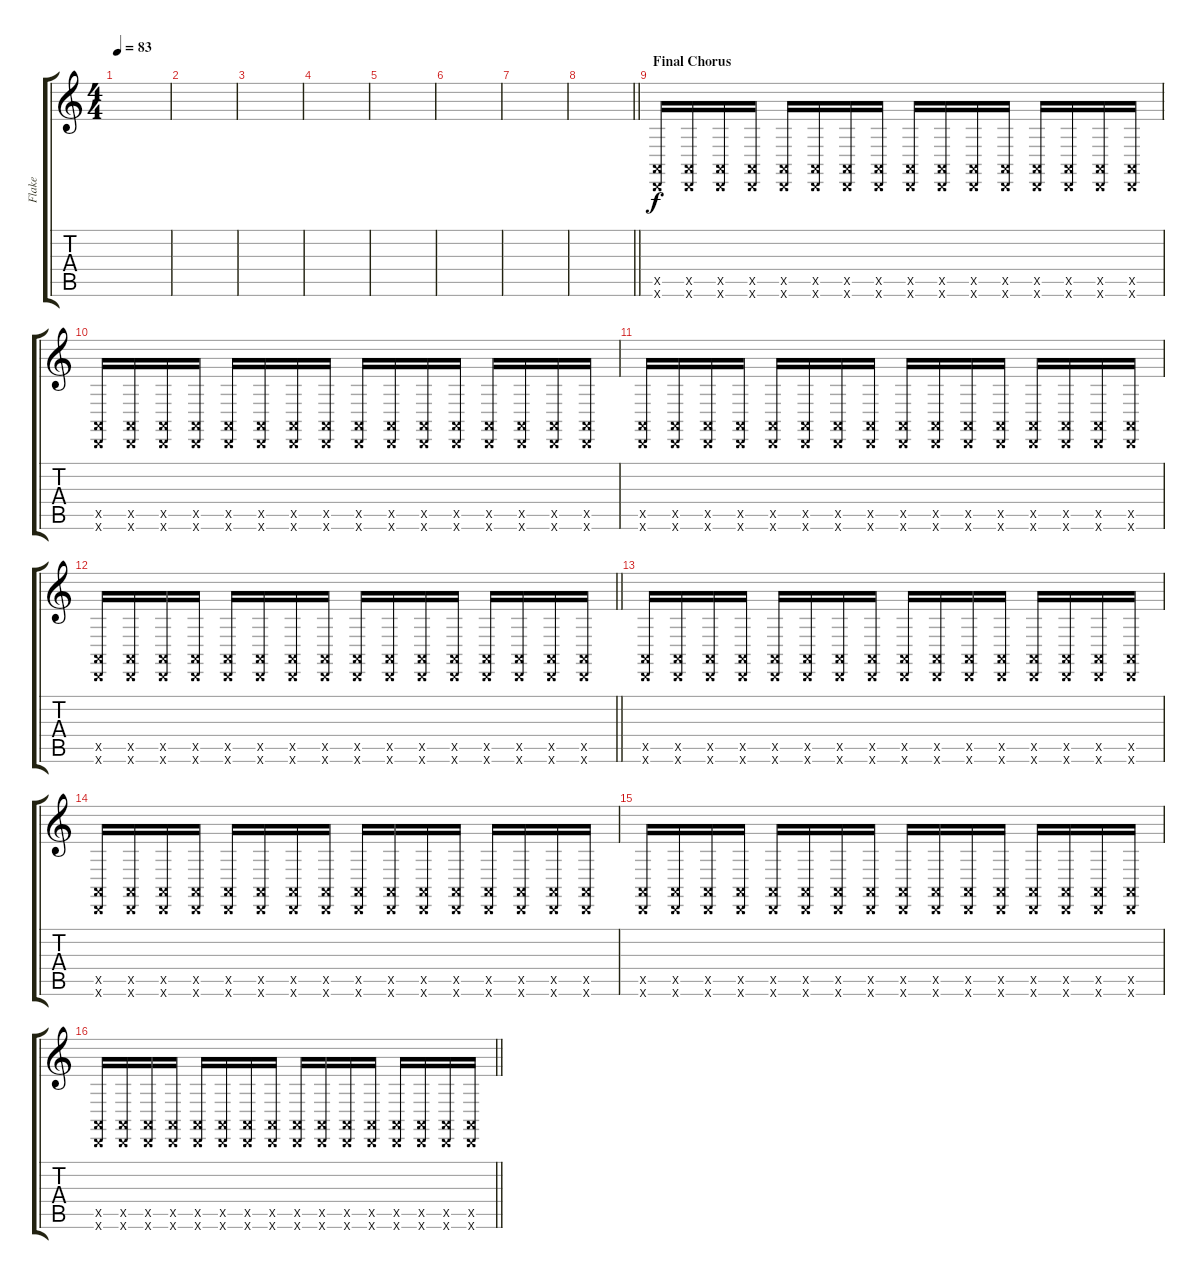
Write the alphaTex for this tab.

\track ("Flake" "Flake") {instrument lead8bassandlead}
\staff {score tabs}
\tuning (E4 B3 G3 D3 A2 D2) {hide}
\ts (4 4)
\tempo 83
\clef g2
\ks c
|
|
|
|
|
|
|
\barLineRight lightlight
|
\section ("" "Final Chorus")
(0.5{x} 0.6{x}).16{volume 0} (0.5{x} 0.6{x}).16{volume 12} (0.5{x} 0.6{x}).16 (0.5{x} 0.6{x}).16 (0.5{x} 0.6{x}).16 (0.5{x} 0.6{x}).16 (0.5{x} 0.6{x}).16 (0.5{x} 0.6{x}).16 (0.5{x} 0.6{x}).16 (0.5{x} 0.6{x}).16 (0.5{x} 0.6{x}).16 (0.5{x} 0.6{x}).16 (0.5{x} 0.6{x}).16 (0.5{x} 0.6{x}).16 (0.5{x} 0.6{x}).16 (0.5{x} 0.6{x}).16 |
(0.5{x} 0.6{x}).16 (0.5{x} 0.6{x}).16 (0.5{x} 0.6{x}).16 (0.5{x} 0.6{x}).16 (0.5{x} 0.6{x}).16 (0.5{x} 0.6{x}).16 (0.5{x} 0.6{x}).16 (0.5{x} 0.6{x}).16 (0.5{x} 0.6{x}).16 (0.5{x} 0.6{x}).16 (0.5{x} 0.6{x}).16 (0.5{x} 0.6{x}).16 (0.5{x} 0.6{x}).16 (0.5{x} 0.6{x}).16 (0.5{x} 0.6{x}).16 (0.5{x} 0.6{x}).16 |
(0.5{x} 0.6{x}).16 (0.5{x} 0.6{x}).16 (0.5{x} 0.6{x}).16 (0.5{x} 0.6{x}).16 (0.5{x} 0.6{x}).16 (0.5{x} 0.6{x}).16 (0.5{x} 0.6{x}).16 (0.5{x} 0.6{x}).16 (0.5{x} 0.6{x}).16 (0.5{x} 0.6{x}).16 (0.5{x} 0.6{x}).16 (0.5{x} 0.6{x}).16 (0.5{x} 0.6{x}).16 (0.5{x} 0.6{x}).16 (0.5{x} 0.6{x}).16 (0.5{x} 0.6{x}).16 |
\barLineRight lightlight
(0.5{x} 0.6{x}).16 (0.5{x} 0.6{x}).16 (0.5{x} 0.6{x}).16 (0.5{x} 0.6{x}).16 (0.5{x} 0.6{x}).16 (0.5{x} 0.6{x}).16 (0.5{x} 0.6{x}).16 (0.5{x} 0.6{x}).16 (0.5{x} 0.6{x}).16 (0.5{x} 0.6{x}).16 (0.5{x} 0.6{x}).16 (0.5{x} 0.6{x}).16 (0.5{x} 0.6{x}).16 (0.5{x} 0.6{x}).16 (0.5{x} 0.6{x}).16 (0.5{x} 0.6{x}).16 |
(0.5{x} 0.6{x}).16 (0.5{x} 0.6{x}).16 (0.5{x} 0.6{x}).16 (0.5{x} 0.6{x}).16 (0.5{x} 0.6{x}).16 (0.5{x} 0.6{x}).16 (0.5{x} 0.6{x}).16 (0.5{x} 0.6{x}).16 (0.5{x} 0.6{x}).16 (0.5{x} 0.6{x}).16 (0.5{x} 0.6{x}).16 (0.5{x} 0.6{x}).16 (0.5{x} 0.6{x}).16 (0.5{x} 0.6{x}).16 (0.5{x} 0.6{x}).16 (0.5{x} 0.6{x}).16 |
(0.5{x} 0.6{x}).16 (0.5{x} 0.6{x}).16 (0.5{x} 0.6{x}).16 (0.5{x} 0.6{x}).16 (0.5{x} 0.6{x}).16 (0.5{x} 0.6{x}).16 (0.5{x} 0.6{x}).16 (0.5{x} 0.6{x}).16 (0.5{x} 0.6{x}).16 (0.5{x} 0.6{x}).16 (0.5{x} 0.6{x}).16 (0.5{x} 0.6{x}).16 (0.5{x} 0.6{x}).16 (0.5{x} 0.6{x}).16 (0.5{x} 0.6{x}).16 (0.5{x} 0.6{x}).16 |
(0.5{x} 0.6{x}).16 (0.5{x} 0.6{x}).16 (0.5{x} 0.6{x}).16 (0.5{x} 0.6{x}).16 (0.5{x} 0.6{x}).16 (0.5{x} 0.6{x}).16 (0.5{x} 0.6{x}).16 (0.5{x} 0.6{x}).16 (0.5{x} 0.6{x}).16 (0.5{x} 0.6{x}).16 (0.5{x} 0.6{x}).16 (0.5{x} 0.6{x}).16 (0.5{x} 0.6{x}).16 (0.5{x} 0.6{x}).16 (0.5{x} 0.6{x}).16 (0.5{x} 0.6{x}).16 |
\barLineRight lightlight
(0.5{x} 0.6{x}).16 (0.5{x} 0.6{x}).16 (0.5{x} 0.6{x}).16 (0.5{x} 0.6{x}).16 (0.5{x} 0.6{x}).16 (0.5{x} 0.6{x}).16 (0.5{x} 0.6{x}).16 (0.5{x} 0.6{x}).16 (0.5{x} 0.6{x}).16 (0.5{x} 0.6{x}).16 (0.5{x} 0.6{x}).16 (0.5{x} 0.6{x}).16 (0.5{x} 0.6{x}).16 (0.5{x} 0.6{x}).16 (0.5{x} 0.6{x}).16 (0.5{x} 0.6{x}).16
